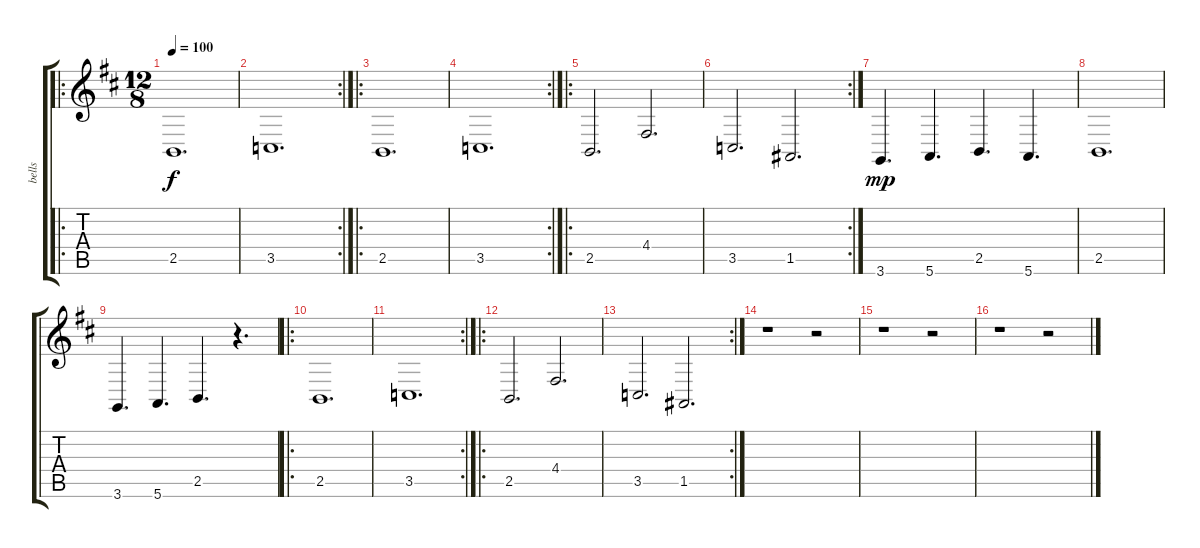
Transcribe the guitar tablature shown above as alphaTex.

\track ("bells" "bells") {instrument tubularbells}
\staff {score tabs}
\tuning (E4 B3 G3 D3 A2 E2) {hide}
\ro
\ts (12 8)
\tempo 100
\clef g2
\ks d
2.5.1{d dy f instrument tubularbells} |
\rc 2
3.5.1{d} |
\ro
2.5.1{d} |
\rc 2
3.5.1{d} |
\ro
2.5.2{d} 4.4.2{d} |
\rc 2
3.5.2{d} 1.5.2{d} |
3.6.4{d dy mp} 5.6.4{d} 2.5.4{d} 5.6.4{d} |
2.5.1{d} |
3.6.4{d} 5.6.4{d} 2.5.4{d} r.4{d} |
\ro
2.5.1{d} |
\rc 2
3.5.1{d} |
\ro
2.5.2{d} 4.4.2{d} |
\rc 2
3.5.2{d} 1.5.2{d} |
r.1 r.2 |
r.1 r.2 |
r.1 r.2
